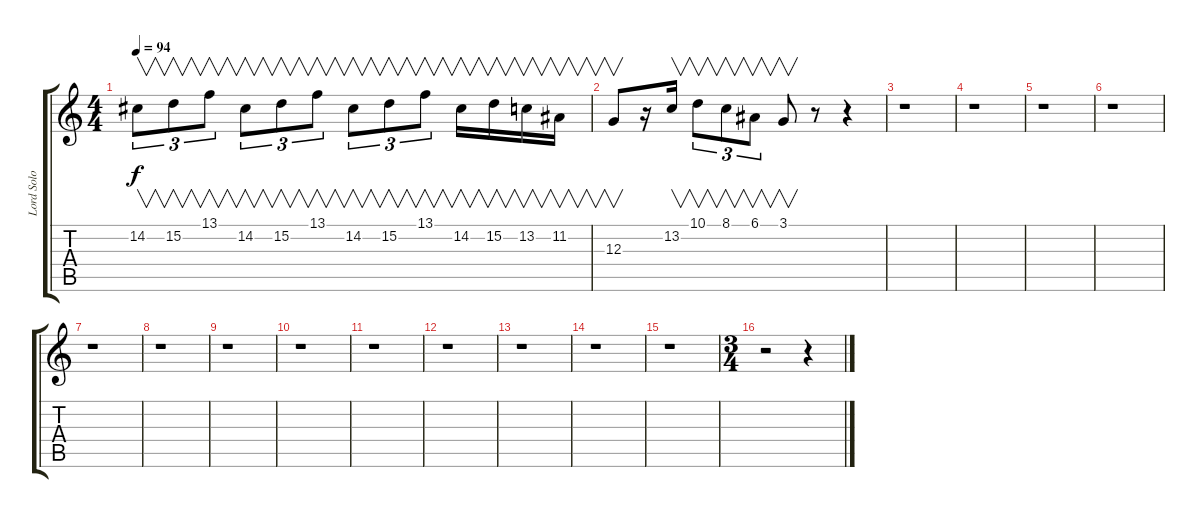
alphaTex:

\track ("Lord Solo" "Lord Solo") {instrument rockorgan}
\staff {score tabs}
\tuning (E4 B3 G3 D3 A2 E2) {hide}
\ts (4 4)
\tempo 94
\clef g2
\ks c
14.2.8{v tu (3 2) dy f} 15.2.8{v tu (3 2)} 13.1.8{v tu (3 2)} 14.2.8{v tu (3 2)} 15.2.8{v tu (3 2)} 13.1.8{v tu (3 2)} 14.2.8{v tu (3 2)} 15.2.8{v tu (3 2)} 13.1.8{v tu (3 2)} 14.2.16{v} 15.2.16{v} 13.2.16{v} 11.2.16{v} |
12.3.8{v} r.16 13.2.16{v} 10.1.8{v tu (3 2)} 8.1.8{v tu (3 2)} 6.1.8{v tu (3 2)} 3.1.8{v} r.8 r.4 |
r.1 |
r.1 |
r.1 |
r.1 |
r.1 |
r.1 |
r.1 |
r.1 |
r.1 |
r.1 |
r.1 |
r.1 |
r.1 |
\ts (3 4)
r.2 r.4
